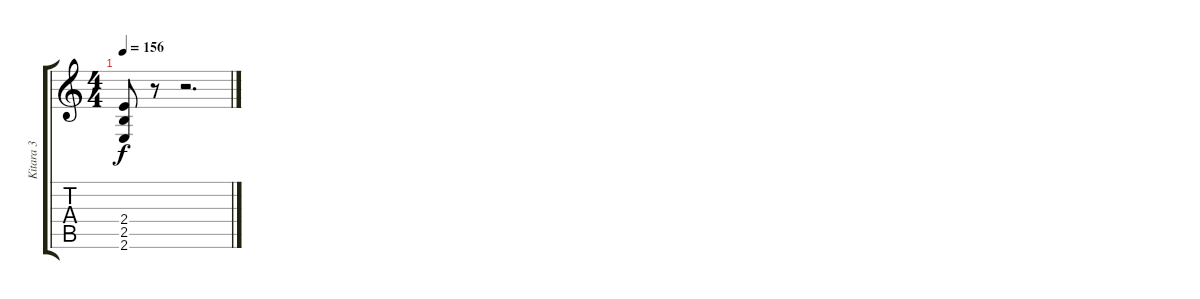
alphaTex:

\track ("Kitara 3" "Kitara 3") {instrument distortionguitar}
\staff {score tabs}
\tuning (E4 B3 G3 D3 A2 D2) {hide}
\ts (4 4)
\tempo 156
\clef g2
\ks c
(2.4 2.5 2.6).8{dy f} r.8 r.2{d}
